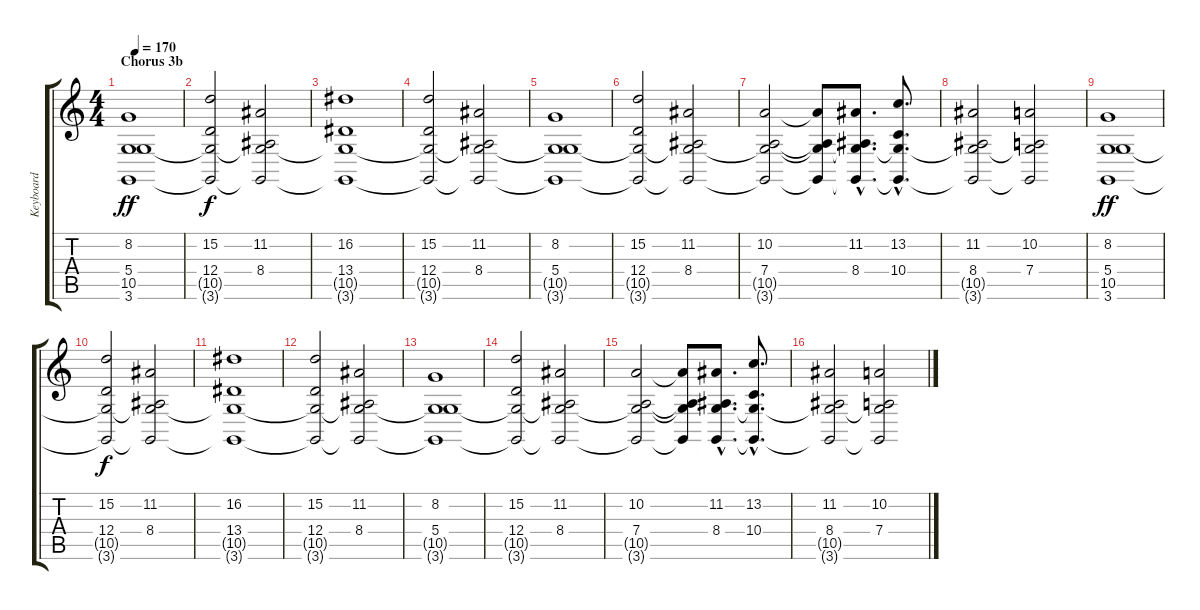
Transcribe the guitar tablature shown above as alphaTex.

\track ("Keyboard" "Keyboard") {instrument drawbarorgan}
\staff {score tabs}
\tuning (E4 B3 G3 D3 A2 E2) {hide}
\ts (4 4)
\section ("" "Chorus 3b")
\tempo 170
\clef g2
\ks c
(8.2 5.4 10.5 3.6).1{dy ff volume 12 instrument drawbarorgan} |
(15.2 12.4 10.5{t} 3.6{t}).2{dy f} (11.2 8.4 10.5{t} 3.6{t}).2 |
(16.2 13.4 10.5{t} 3.6{t}).1 |
(15.2 12.4 10.5{t} 3.6{t}).2 (11.2 8.4 10.5{t} 3.6{t}).2 |
(8.2 5.4 10.5{t} 3.6{t}).1 |
(15.2 12.4 10.5{t} 3.6{t}).2 (11.2 8.4 10.5{t} 3.6{t}).2 |
(10.2 7.4 10.5{t} 3.6{t}).2 (10.2{t} 7.4{t} 10.5{t} 3.6{t}).8 (11.2{hac} 8.4{hac} 10.5{hac t} 3.6{hac t}).8{d} (13.2{hac} 10.4{hac} 10.5{hac t} 3.6{hac t}).8{d} |
(11.2 8.4 10.5{t} 3.6{t}).2 (10.2 7.4 10.5{t} 3.6{t}).2 |
(8.2 5.4 10.5 3.6).1{dy ff} |
(15.2 12.4 10.5{t} 3.6{t}).2{dy f} (11.2 8.4 10.5{t} 3.6{t}).2 |
(16.2 13.4 10.5{t} 3.6{t}).1 |
(15.2 12.4 10.5{t} 3.6{t}).2 (11.2 8.4 10.5{t} 3.6{t}).2 |
(8.2 5.4 10.5{t} 3.6{t}).1 |
(15.2 12.4 10.5{t} 3.6{t}).2 (11.2 8.4 10.5{t} 3.6{t}).2 |
(10.2 7.4 10.5{t} 3.6{t}).2 (10.2{t} 7.4{t} 10.5{t} 3.6{t}).8 (11.2{hac} 8.4{hac} 10.5{hac t} 3.6{hac t}).8{d} (13.2{hac} 10.4{hac} 10.5{hac t} 3.6{hac t}).8{d} |
(11.2 8.4 10.5{t} 3.6{t}).2 (10.2 7.4 10.5{t} 3.6{t}).2
